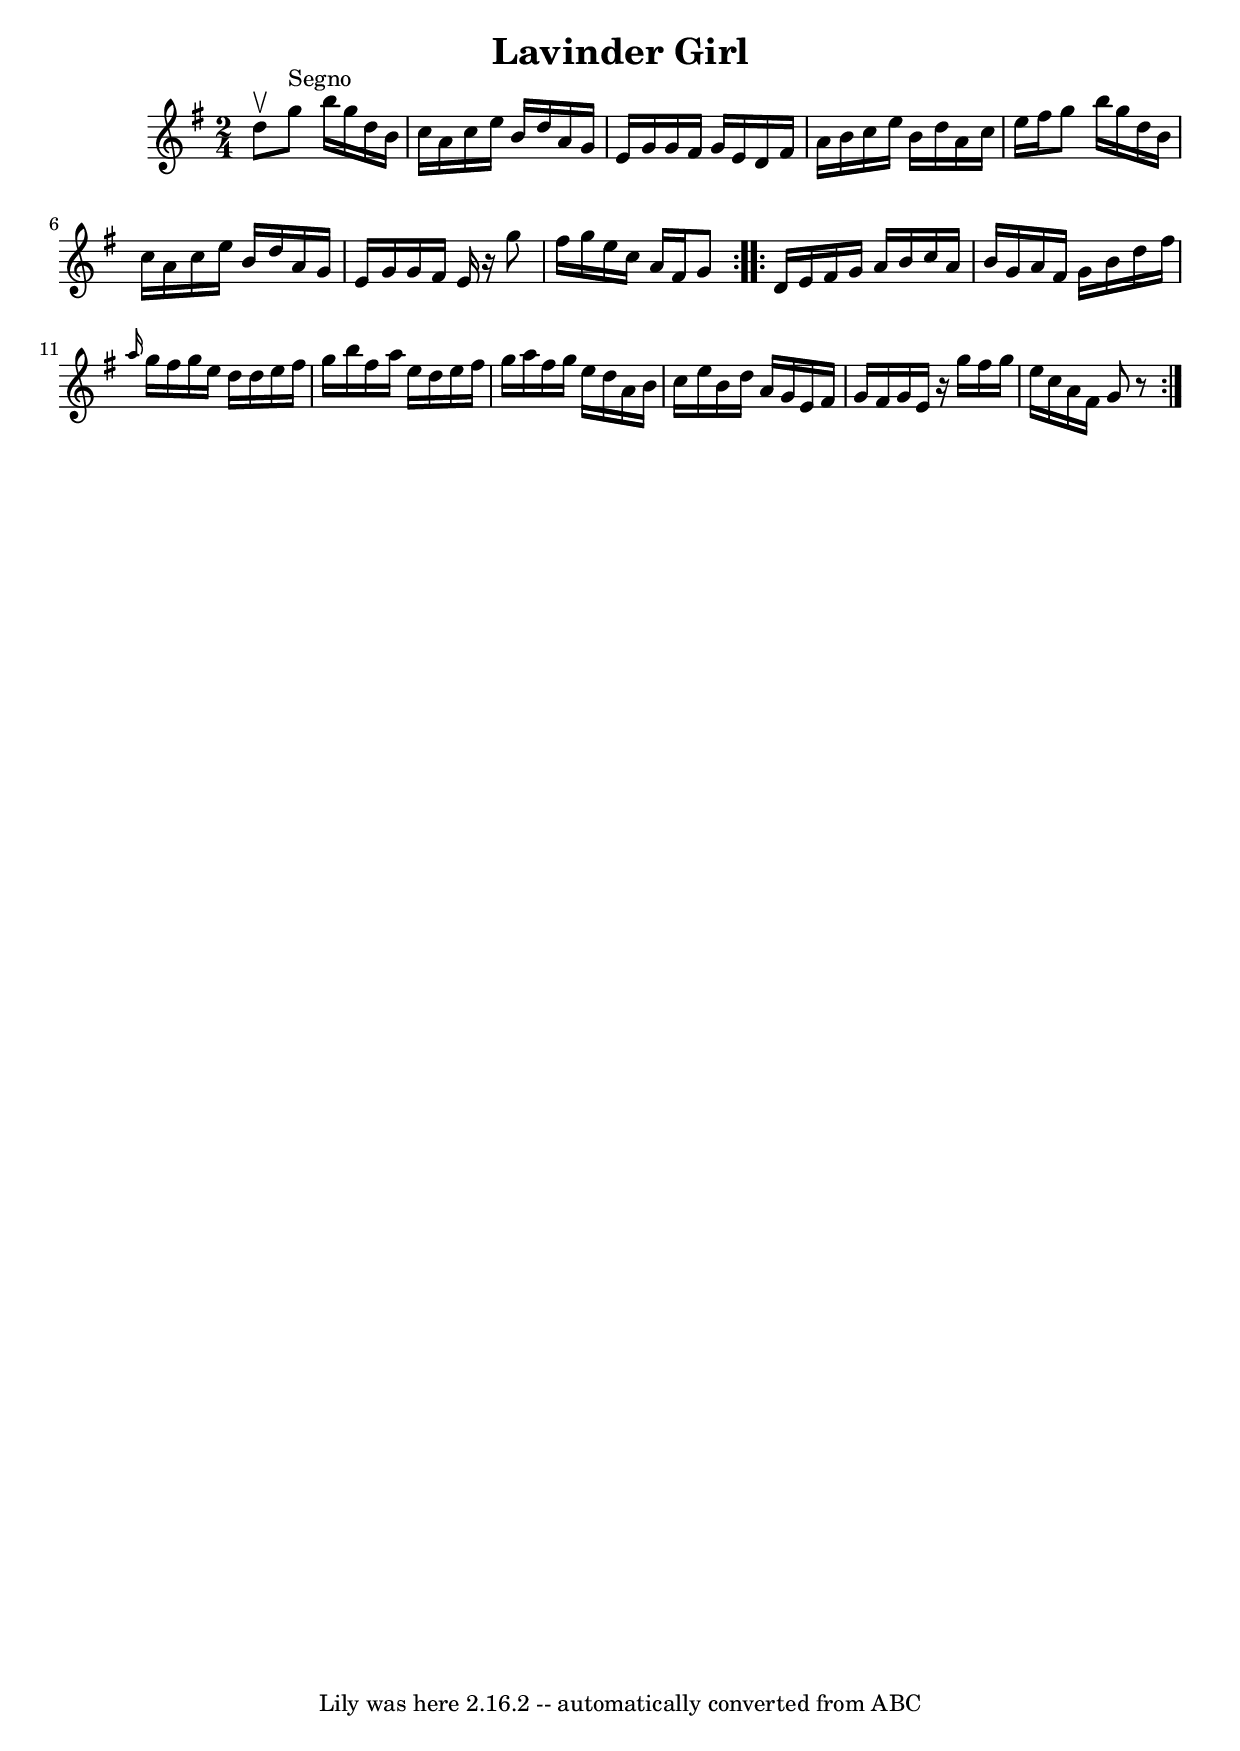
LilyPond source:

\version "2.16.2"
\include "Mammoth.ily"
\header {
  %% book = "Ryan's Mammoth Collection"
  crossRefNumber = "1"
  footnotes = ""
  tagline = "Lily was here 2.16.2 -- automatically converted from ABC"
  title = "Lavinder Girl"

}
voicedefault =  {



  \repeat volta 2 {

    \time 2/4 
    \key g \major
    d''8^\upbow   |
    g''8^"Segno" b''16    
    g''16 d''16 b'16 c''16 a'16    |
    c''16 e''16 b'16    
    d''16 a'16 g'16 e'16 g'16    |
    g'16 fis'16 g'16    
    e'16 d'16 fis'16 a'16 b'16    |
    c''16 e''16 b'16    
    d''16 a'16 c''16 e''16 fis''16    |
    g''8 b''16    
    g''16 d''16 b'16 c''16 a'16    |
    c''16 e''16 b'16    
    d''16 a'16 g'16 e'16 g'16    |
    g'16 fis'16 e'16    
    r16 g''8 fis''16 g''16    |
    e''16 c''16 a'16 fis'16   
    g'8    
  } 
  \repeat volta 2 {
    d'16 e'16 fis'16 g'16 a'16 b'16  
    c''16 a'16    |
    b'16 g'16 a'16 fis'16 g'16 b'16    
    d''16 fis''16    |
    \grace { a''16  
	   } g''16 fis''16 g''16   
    e''16 d''16 d''16 e''16 fis''16    |
    g''16 b''16    
    fis''16 a''16 e''16 d''16 e''16 fis''16    |
    g''16    
    a''16 fis''16 g''16 e''16 d''16 a'16 b'16    |
    c''16 
    e''16 b'16 d''16 a'16 g'16 e'16 fis'16    |
    g'16  
    fis'16 g'16 e'16    r16 g''16 fis''16 g''16    |
    e''16   
    c''16 a'16 fis'16 g'8    r8   
  }   

}

\score{
  <<

    \context Staff="default"
    {
      \voicedefault 
      
    }

  >>
  \layout {
    
  }
  \midi {
  }

}
